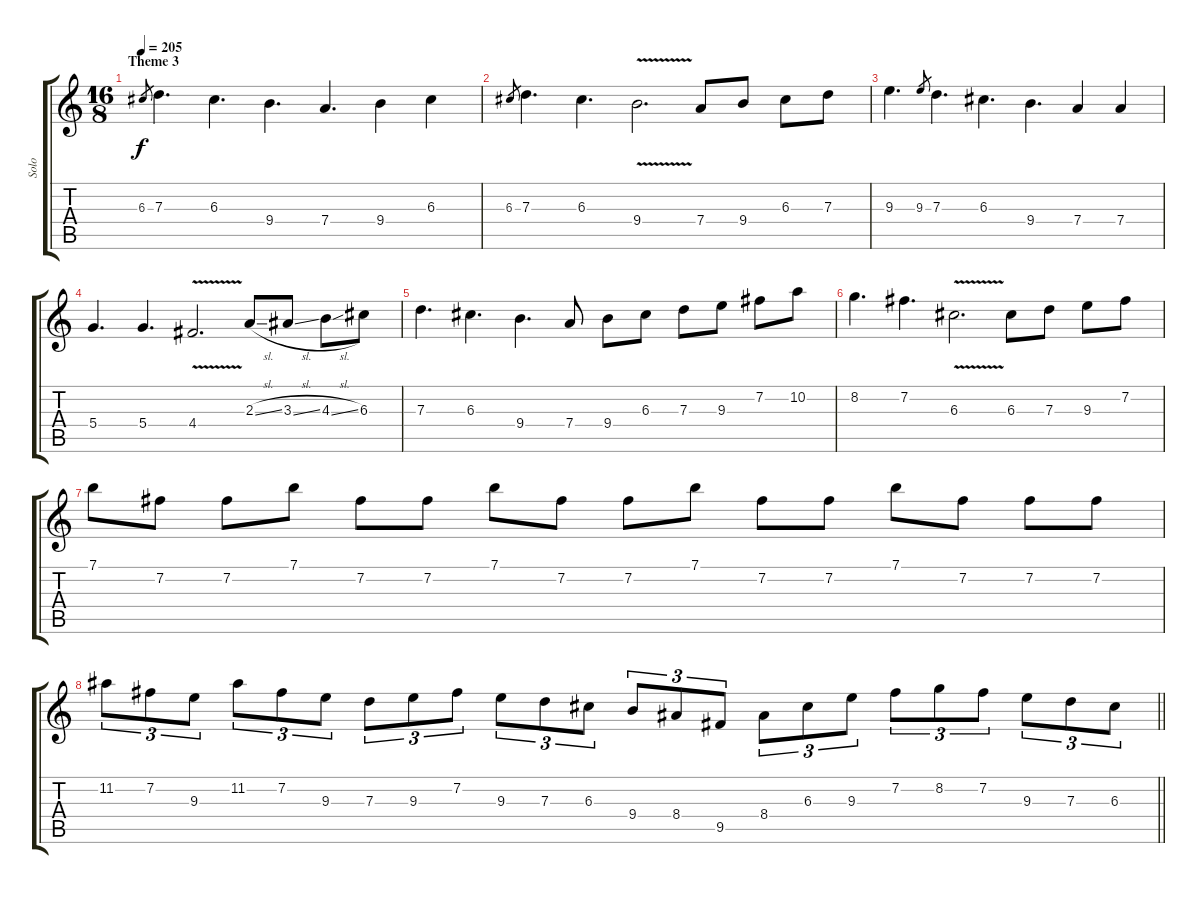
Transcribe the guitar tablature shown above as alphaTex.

\track ("Solo" "Solo") {instrument distortionguitar}
\staff {score tabs}
\tuning (E4 B3 G3 D3 A2 D2) {hide}
\ts (16 8)
\section ("" "Theme 3")
\tempo 205
\clef g2
\ks c
6.3.8{gr dy f} 7.3.4{d} 6.3.4{d} 9.4.4{d} 7.4.4{d} 9.4.4 6.3.4 |
6.3.8{gr} 7.3.4{d} 6.3.4{d} 9.4{v}.2{d} 7.4.8 9.4.8 6.3.8 7.3.8 |
9.3.4{d} 9.3.8{gr} 7.3.4{d} 6.3.4{d} 9.4.4{d} 7.4.4 7.4.4 |
5.4.4{d} 5.4.4{d} 4.4{v}.2{d} 2.3{sl}.8 3.3{sl}.8 4.3{sl}.8 6.3.8 |
7.3.4{d} 6.3.4{d} 9.4.4{d} 7.4.8 9.4.8 6.3.8 7.3.8 9.3.8 7.2.8 10.2.8 |
8.2.4{d} 7.2.4{d} 6.3{v}.2{d} 6.3.8 7.3.8 9.3.8 7.2.8 |
7.1.8 7.2.8 7.2.8 7.1.8 7.2.8 7.2.8 7.1.8 7.2.8 7.2.8 7.1.8 7.2.8 7.2.8 7.1.8 7.2.8 7.2.8 7.2.8 |
\barLineRight lightlight
11.2.8{tu (3 2)} 7.2.8{tu (3 2)} 9.3.8{tu (3 2)} 11.2.8{tu (3 2)} 7.2.8{tu (3 2)} 9.3.8{tu (3 2)} 7.3.8{tu (3 2)} 9.3.8{tu (3 2)} 7.2.8{tu (3 2)} 9.3.8{tu (3 2)} 7.3.8{tu (3 2)} 6.3.8{tu (3 2)} 9.4.8{tu (3 2)} 8.4.8{tu (3 2)} 9.5.8{tu (3 2)} 8.4.8{tu (3 2)} 6.3.8{tu (3 2)} 9.3.8{tu (3 2)} 7.2.8{tu (3 2)} 8.2.8{tu (3 2)} 7.2.8{tu (3 2)} 9.3.8{tu (3 2)} 7.3.8{tu (3 2)} 6.3.8{tu (3 2)}
